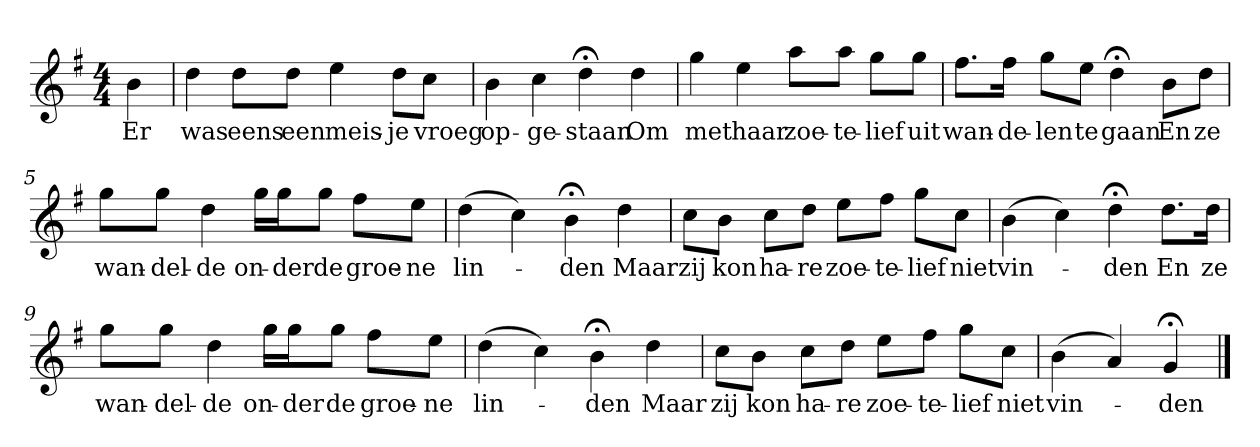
**kern	**text
*part1	*part1
*staff1	*staff1
*k[f#]	*
*G:	*
*M4/4	*
*MM120	*
=	=
4b	Er
=1	=1
4dd	was
8ddL	eens
8ddJ	een
4ee	meis-
8ddL	-je
8ccJ	vroeg
=2	=2
4b	op-
4cc	-ge-
4dd;<	-staan
4dd	Om
=3	=3
4gg	met
4ee	haar
8aaL	zoe-
8aaJ	-te-
8ggL	-lief
8ggJ	uit
=4	=4
8.ff#L	wan-
16ff#Jk	-de-
8ggL	-len
8eeJ	te
4dd;<	gaan
8bL	En
8ddJ	ze
=5	=5
8ggL	wan-
8ggJ	-del-
4dd	-de
16ggLL	on-
16ggJ	-der
8ggJ	de
8ff#L	groe-
8eeJ	-ne
=6	=6
(4dd	lin-
4cc)	.
4b;<	-den
4dd	Maar
=7	=7
8ccL	zij
8bJ	kon
8ccL	ha-
8ddJ	-re
8eeL	zoe-
8ff#J	-te-
8ggL	-lief
8ccJ	niet
=8	=8
(4b	vin-
4cc)	.
4dd;<	-den
8.ddL	En
16ddJk	ze
=9	=9
8ggL	wan-
8ggJ	-del-
4dd	-de
16ggLL	on-
16ggJ	-der
8ggJ	de
8ff#L	groe-
8eeJ	-ne
=10	=10
(4dd	lin-
4cc)	.
4b;<	-den
4dd	Maar
=11	=11
8ccL	zij
8bJ	kon
8ccL	ha-
8ddJ	-re
8eeL	zoe-
8ff#J	-te-
8ggL	-lief
8ccJ	niet
=12	=12
(4b	vin-
4a)	.
4g;<	-den
==	==
*-	*-
